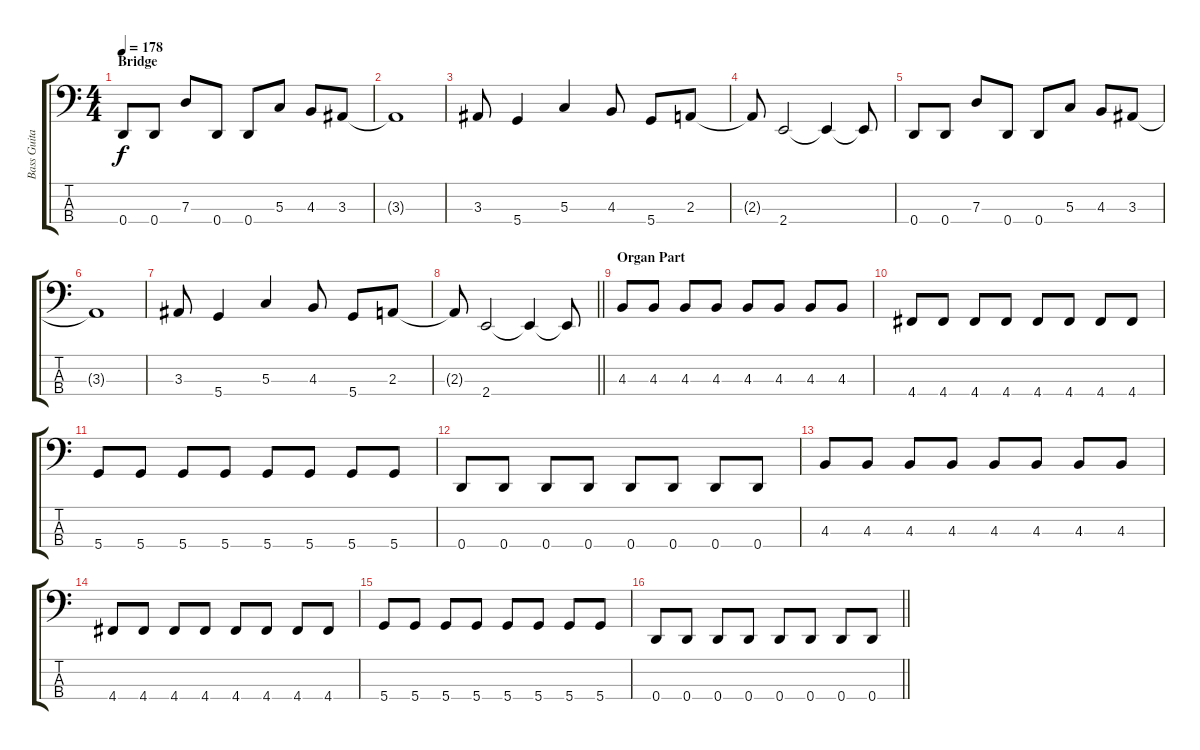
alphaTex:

\track ("Bass Guitar" "Bass Guita") {instrument electricbassfinger}
\staff {score tabs}
\tuning (F2 C2 G1 D1) {hide}
\ts (4 4)
\section ("" "Bridge")
\tempo 178
\clef f4
\ks c
0.4.8{dy f} 0.4.8 7.3.8 0.4.8 0.4.8 5.3.8 4.3.8 3.3.8 |
3.3{t}.1 |
3.3.8 5.4.4 5.3.4 4.3.8 5.4.8 2.3.8 |
2.3{t}.8 2.4.2 2.4{t}.4 2.4{t}.8 |
0.4.8 0.4.8 7.3.8 0.4.8 0.4.8 5.3.8 4.3.8 3.3.8 |
3.3{t}.1 |
3.3.8 5.4.4 5.3.4 4.3.8 5.4.8 2.3.8 |
\barLineRight lightlight
2.3{t}.8 2.4.2 2.4{t}.4 2.4{t}.8 |
\section ("" "Organ Part")
4.3.8 4.3.8 4.3.8 4.3.8 4.3.8 4.3.8 4.3.8 4.3.8 |
4.4.8 4.4.8 4.4.8 4.4.8 4.4.8 4.4.8 4.4.8 4.4.8 |
5.4.8 5.4.8 5.4.8 5.4.8 5.4.8 5.4.8 5.4.8 5.4.8 |
0.4.8 0.4.8 0.4.8 0.4.8 0.4.8 0.4.8 0.4.8 0.4.8 |
4.3.8 4.3.8 4.3.8 4.3.8 4.3.8 4.3.8 4.3.8 4.3.8 |
4.4.8 4.4.8 4.4.8 4.4.8 4.4.8 4.4.8 4.4.8 4.4.8 |
5.4.8 5.4.8 5.4.8 5.4.8 5.4.8 5.4.8 5.4.8 5.4.8 |
\barLineRight lightlight
0.4.8 0.4.8 0.4.8 0.4.8 0.4.8 0.4.8 0.4.8 0.4.8
